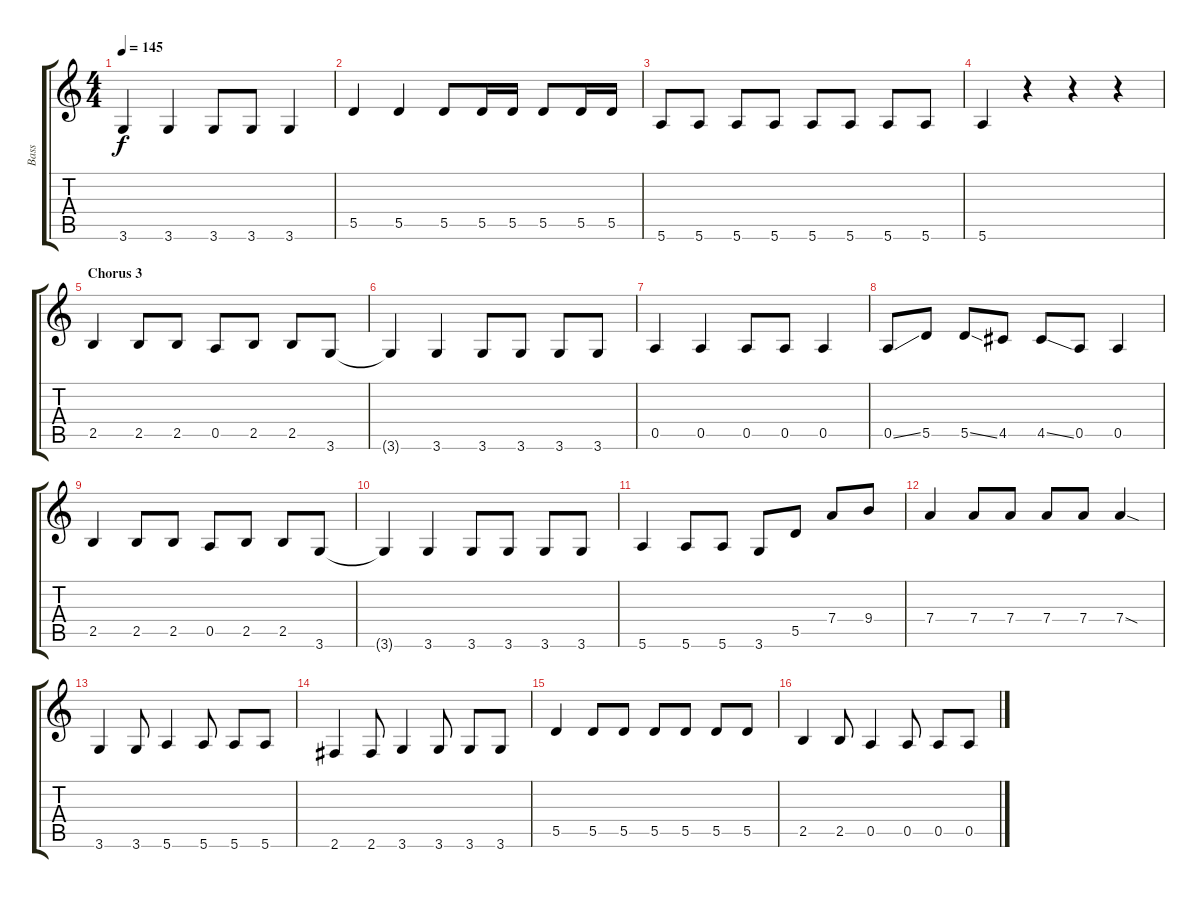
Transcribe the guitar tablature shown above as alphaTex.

\track ("Bass" "Bass") {instrument electricbassfinger}
\staff {score tabs}
\tuning (E4 B3 G3 D3 A2 E2) {hide}
\ts (4 4)
\tempo 145
\clef g2
\ks c
3.6.4{dy f} 3.6.4 3.6.8 3.6.8 3.6.4 |
5.5.4 5.5.4 5.5.8 5.5.16 5.5.16 5.5.8 5.5.16 5.5.16 |
5.6.8 5.6.8 5.6.8 5.6.8 5.6.8 5.6.8 5.6.8 5.6.8 |
5.6.4 r.4 r.4 r.4 |
\section ("" "Chorus 3")
2.5.4 2.5.8 2.5.8 0.5.8 2.5.8 2.5.8 3.6.8 |
3.6{t}.4 3.6.4 3.6.8 3.6.8 3.6.8 3.6.8 |
0.5.4 0.5.4 0.5.8 0.5.8 0.5.4 |
0.5{ss}.8 5.5.8 5.5{ss}.8 4.5.8 4.5{ss}.8 0.5.8 0.5.4 |
2.5.4 2.5.8 2.5.8 0.5.8 2.5.8 2.5.8 3.6.8 |
3.6{t}.4 3.6.4 3.6.8 3.6.8 3.6.8 3.6.8 |
5.6.4 5.6.8 5.6.8 3.6.8 5.5.8 7.4.8 9.4.8 |
7.4.4 7.4.8 7.4.8 7.4.8 7.4.8 7.4{sod}.4 |
3.6.4 3.6.8 5.6.4 5.6.8 5.6.8 5.6.8 |
2.6.4 2.6.8 3.6.4 3.6.8 3.6.8 3.6.8 |
5.5.4 5.5.8 5.5.8 5.5.8 5.5.8 5.5.8 5.5.8 |
2.5.4 2.5.8 0.5.4 0.5.8 0.5.8 0.5.8
